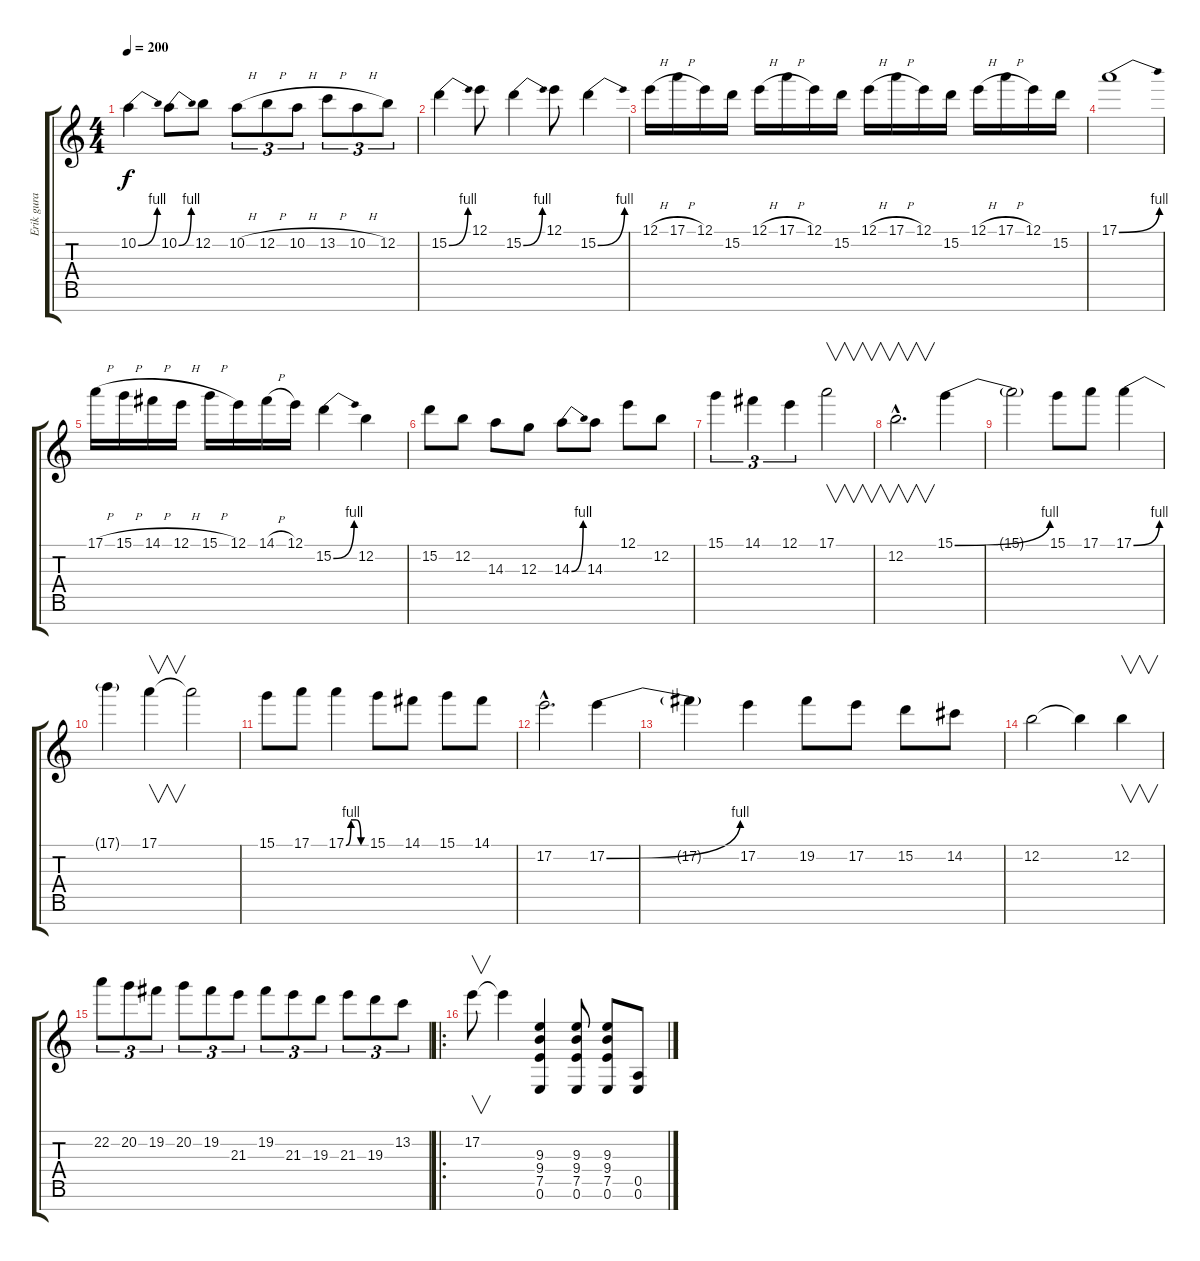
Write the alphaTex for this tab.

\track ("Erik gura" "Erik gura") {instrument distortionguitar}
\staff {score tabs}
\tuning (E4 B3 G3 D3 A2 E2 B1) {hide}
\ts (4 4)
\tempo 200
\clef g2
\ks c
10.2{be (bend 0 0 60 4)}.4{dy f} 10.2{be (bend 0 0 60 4)}.8 12.2.8 10.2{h}.8{tu (3 2)} 12.2{h}.8{tu (3 2)} 10.2{h}.8{tu (3 2)} 13.2{h}.8{tu (3 2)} 10.2{h}.8{tu (3 2)} 12.2.8{tu (3 2)} |
15.2{be (bend 0 0 60 4)}.4 12.1.8 15.2{be (bend 0 0 60 4)}.4 12.1.8 15.2{be (bend 0 0 60 4)}.4 |
12.1{h}.16 17.1{h}.16 12.1.16 15.2.16 12.1{h}.16 17.1{h}.16 12.1.16 15.2.16 12.1{h}.16 17.1{h}.16 12.1.16 15.2.16 12.1{h}.16 17.1{h}.16 12.1.16 15.2.16 |
17.1{be (bend 0 0 60 4)}.1 |
17.1{h}.16 15.1{h}.16 14.1{h}.16 12.1{h}.16 15.1{h}.16 12.1.16 14.1{h}.16 12.1.16 15.2{be (bend 0 0 60 4)}.4 12.2.4 |
15.2.8 12.2.8 14.3.8 12.3.8 14.3{be (bend 0 0 60 4)}.8 14.3.8 12.1.8 12.2.8 |
15.1.4{tu (3 2)} 14.1.4{tu (3 2)} 12.1.4{tu (3 2)} 17.1.2{v} |
12.2{hac}.2{v d} 15.1{be (bend 0 0 60 4)}.4 |
15.1{t}.2 15.1.8 17.1.8 17.1{be (bend 0 0 60 4)}.4 |
17.1{t}.4 17.1.4{v} 17.1{t}.2 |
15.1.8 17.1.8 17.1{be (custom 0 0 15 4 30 4 45 0 60 0)}.4 15.1.8 14.1.8 15.1.8 14.1.8 |
17.2{hac}.2{d} 17.2{be (bend 0 0 60 4)}.4 |
17.2{t}.4 17.2.4 19.2.8 17.2.8 15.2.8 14.2.8 |
12.2.2 12.2{t}.4 12.2.4{v} |
22.2.8{tu (3 2)} 20.2.8{tu (3 2)} 19.2.8{tu (3 2)} 20.2.8{tu (3 2)} 19.2.8{tu (3 2)} 21.3.8{tu (3 2)} 19.2.8{tu (3 2)} 21.3.8{tu (3 2)} 19.3.8{tu (3 2)} 21.3.8{tu (3 2)} 19.3.8{tu (3 2)} 13.2.8{tu (3 2)} |
\ro
17.2.8{v} 17.2{t}.4 (9.3 9.4 7.5 0.6).4 (9.3 9.4 7.5 0.6).8 (9.3 9.4 7.5 0.6).8 (0.5 0.6).8
